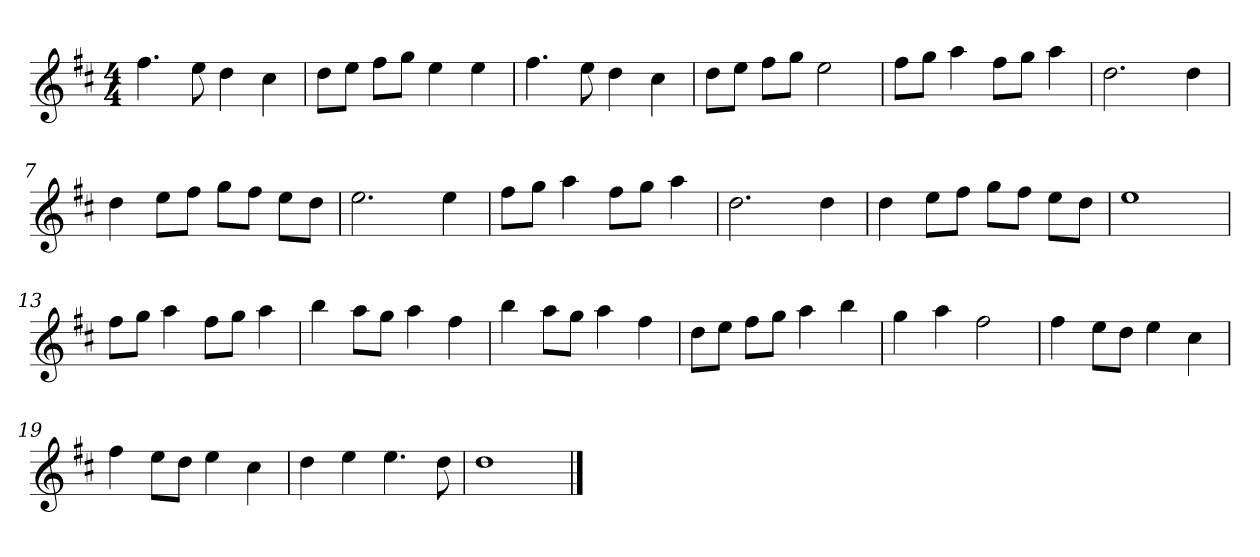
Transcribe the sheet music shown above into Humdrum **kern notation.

**kern
*part1
*staff1
*k[f#c#]
*M4/4
*MM120
=1
4.ff#
8ee
4dd
4cc#
=2
8ddL
8eeJ
8ff#L
8ggJ
4ee
4ee
=3
4.ff#
8ee
4dd
4cc#
=4
8ddL
8eeJ
8ff#L
8ggJ
2ee
=5
8ff#L
8ggJ
4aa
8ff#L
8ggJ
4aa
=6
2.dd
4dd
=7
4dd
8eeL
8ff#J
8ggL
8ff#J
8eeL
8ddJ
=8
2.ee
4ee
=9
8ff#L
8ggJ
4aa
8ff#L
8ggJ
4aa
=10
2.dd
4dd
=11
4dd
8eeL
8ff#J
8ggL
8ff#J
8eeL
8ddJ
=12
1ee
=13
8ff#L
8ggJ
4aa
8ff#L
8ggJ
4aa
=14
4bb
8aaL
8ggJ
4aa
4ff#
=15
4bb
8aaL
8ggJ
4aa
4ff#
=16
8ddL
8eeJ
8ff#L
8ggJ
4aa
4bb
=17
4gg
4aa
2ff#
=18
4ff#
8eeL
8ddJ
4ee
4cc#
=19
4ff#
8eeL
8ddJ
4ee
4cc#
=20
4dd
4ee
4.ee
8dd
=21
1dd
==
*-
